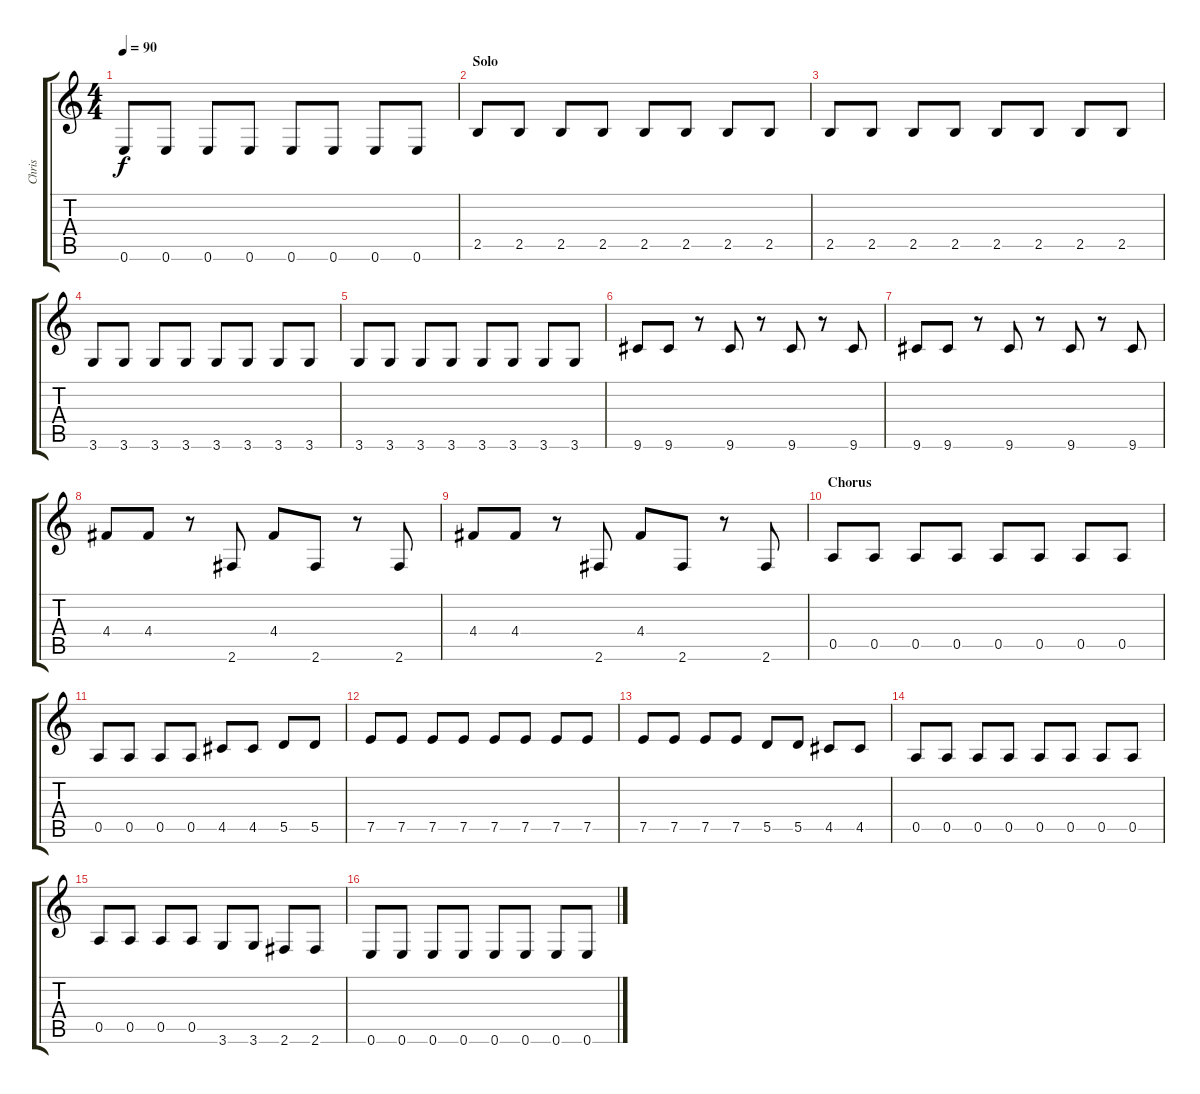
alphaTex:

\track ("Chris" "Chris") {instrument acousticbass}
\staff {score tabs}
\tuning (E4 B3 G3 D3 A2 E2) {hide}
\ts (4 4)
\tempo 90
\clef g2
\ks c
0.6.8{dy f} 0.6.8 0.6.8 0.6.8 0.6.8 0.6.8 0.6.8 0.6.8 |
\section ("" "Solo")
2.5.8 2.5.8 2.5.8 2.5.8 2.5.8 2.5.8 2.5.8 2.5.8 |
2.5.8 2.5.8 2.5.8 2.5.8 2.5.8 2.5.8 2.5.8 2.5.8 |
3.6.8 3.6.8 3.6.8 3.6.8 3.6.8 3.6.8 3.6.8 3.6.8 |
3.6.8 3.6.8 3.6.8 3.6.8 3.6.8 3.6.8 3.6.8 3.6.8 |
9.6.8 9.6.8 r.8 9.6.8 r.8 9.6.8 r.8 9.6.8 |
9.6.8 9.6.8 r.8 9.6.8 r.8 9.6.8 r.8 9.6.8 |
4.4.8 4.4.8 r.8 2.6.8 4.4.8 2.6.8 r.8 2.6.8 |
4.4.8 4.4.8 r.8 2.6.8 4.4.8 2.6.8 r.8 2.6.8 |
\section ("" "Chorus")
0.5.8 0.5.8 0.5.8 0.5.8 0.5.8 0.5.8 0.5.8 0.5.8 |
0.5.8 0.5.8 0.5.8 0.5.8 4.5.8 4.5.8 5.5.8 5.5.8 |
7.5.8 7.5.8 7.5.8 7.5.8 7.5.8 7.5.8 7.5.8 7.5.8 |
7.5.8 7.5.8 7.5.8 7.5.8 5.5.8 5.5.8 4.5.8 4.5.8 |
0.5.8 0.5.8 0.5.8 0.5.8 0.5.8 0.5.8 0.5.8 0.5.8 |
0.5.8 0.5.8 0.5.8 0.5.8 3.6.8 3.6.8 2.6.8 2.6.8 |
0.6.8 0.6.8 0.6.8 0.6.8 0.6.8 0.6.8 0.6.8 0.6.8
